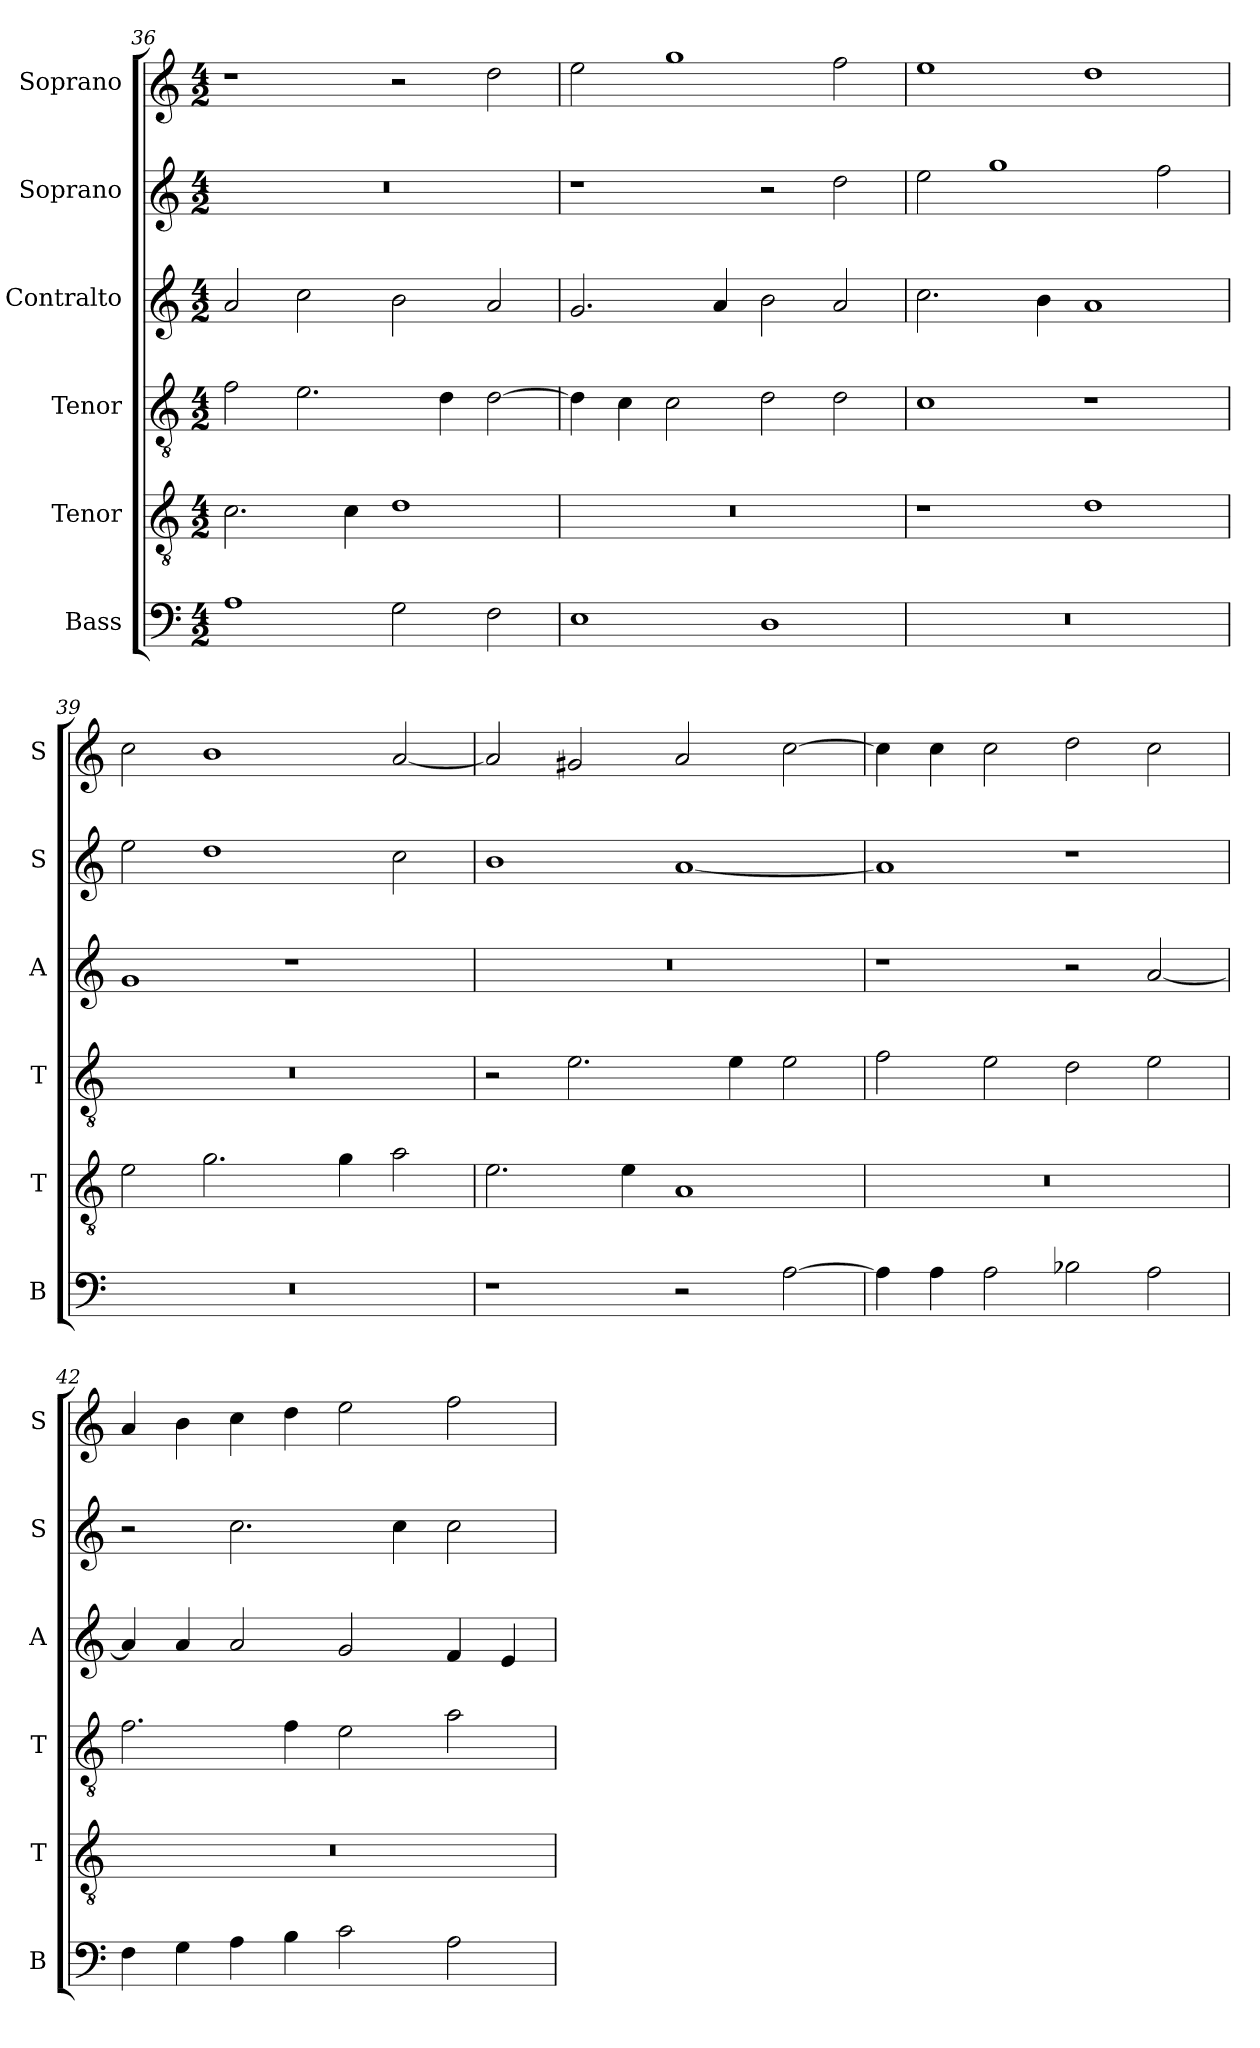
**kern	**kern	**kern	**kern	**kern	**kern
*part6	*part5	*part4	*part3	*part2	*part1
*staff6	*staff5	*staff4	*staff3	*staff2	*staff1
*I"Bass	*I"Tenor	*I"Tenor	*I"Contralto	*I"Soprano	*I"Soprano
*I'B	*I'T	*I'T	*I'A	*I'S	*I'S
*clefF4	*clefGv2	*clefGv2	*clefG2	*clefG2	*clefG2
*k[]	*k[]	*k[]	*k[]	*k[]	*k[]
*C:ion	*C:ion	*C:ion	*C:ion	*C:ion	*C:ion
*M4/2	*M4/2	*M4/2	*M4/2	*M4/2	*M4/2
=36	=36	=36	=36	=36	=36
1A	2.c	2f	2a	0r	1r
.	.	2.e	2cc	.	.
.	4c	.	.	.	.
2G	1d	.	2b	.	2r
.	.	4d	.	.	.
2F	.	[2d	2a	.	2dd
=37	=37	=37	=37	=37	=37
1E	0r	4d]	2.g	1r	2ee
.	.	4c	.	.	.
.	.	2c	.	.	1gg
.	.	.	4a	.	.
1D	.	2d	2b	2r	.
.	.	2d	2a	2dd	2ff
=38	=38	=38	=38	=38	=38
0r	1r	1c	2.cc	2ee	1ee
.	.	.	.	1gg	.
.	.	.	4b	.	.
.	1d	1r	1a	.	1dd
.	.	.	.	2ff	.
=39	=39	=39	=39	=39	=39
0r	2e	0r	1g	2ee	2cc
.	2.g	.	.	1dd	1b
.	.	.	1r	.	.
.	4g	.	.	.	.
.	2a	.	.	2cc	[2a
=40	=40	=40	=40	=40	=40
1r	2.e	2r	0r	1b	2a]
.	.	2.e	.	.	2g#X
.	4e	.	.	.	.
2r	1A	.	.	[1a	2a
.	.	4e	.	.	.
[2A	.	2e	.	.	[2cc
=41	=41	=41	=41	=41	=41
4A]	0r	2f	1r	1a]	4cc]
4A	.	.	.	.	4cc
2A	.	2e	.	.	2cc
2B-X	.	2d	2r	1r	2dd
2A	.	2e	[2a	.	2cc
=42	=42	=42	=42	=42	=42
4F	0r	2.f	4a]	2r	4a
4G	.	.	4a	.	4b
4A	.	.	2a	2.cc	4cc
4B	.	4f	.	.	4dd
2c	.	2e	2g	.	2ee
.	.	.	.	4cc	.
2A	.	2a	4f	2cc	2ff
.	.	.	4e	.	.
=	=	=	=	=	=
*-	*-	*-	*-	*-	*-
